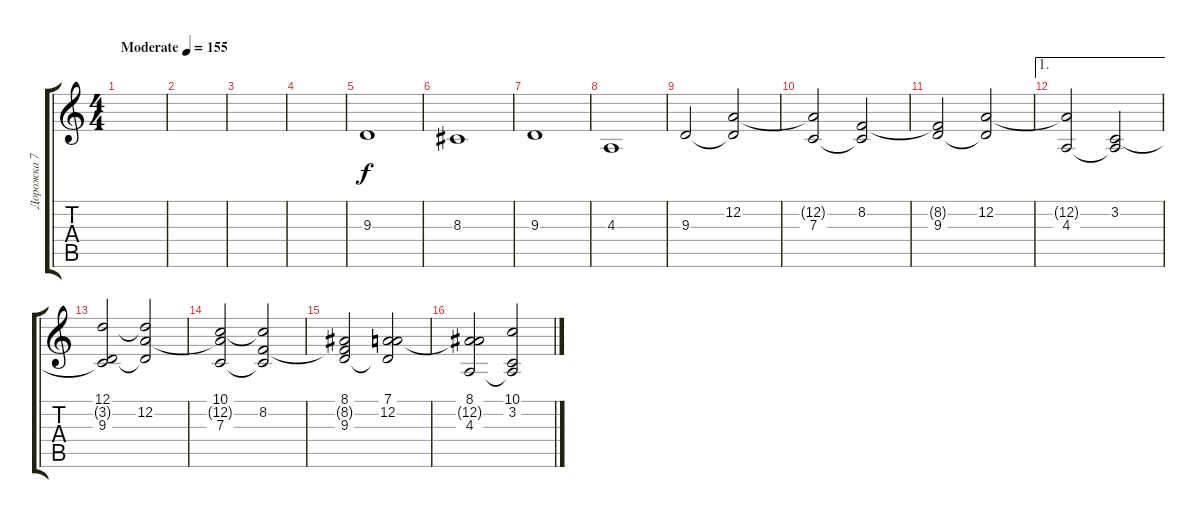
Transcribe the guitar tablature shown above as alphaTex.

\track ("Дорожка 7" "Дорожка 7") {instrument synthstrings1}
\staff {score tabs}
\tuning (D4 A3 F3 C3 G2 D2) {hide}
\ts (4 4)
\tempo (155 "Moderate")
\clef g2
\ks c
|
|
|
|
9.3.1 |
8.3.1 |
9.3.1 |
4.3.1 |
9.3.2 (12.2 9.3{t}).2 |
(12.2{t} 7.3).2 (8.2 7.3{t}).2 |
(8.2{t} 9.3).2 (12.2 9.3{t}).2 |
\ae 1
(12.2{t} 4.3).2 (3.2 4.3{t}).2 |
(12.1 3.2{t} 9.3).2 (12.1{t} 12.2 9.3{t}).2 |
(10.1 12.2{t} 7.3).2 (10.1{t} 8.2 7.3{t}).2 |
(8.1 8.2{t} 9.3).2 (7.1 12.2 9.3{t}).2 |
(8.1 12.2{t} 4.3).2 (10.1 3.2 4.3{t}).2
